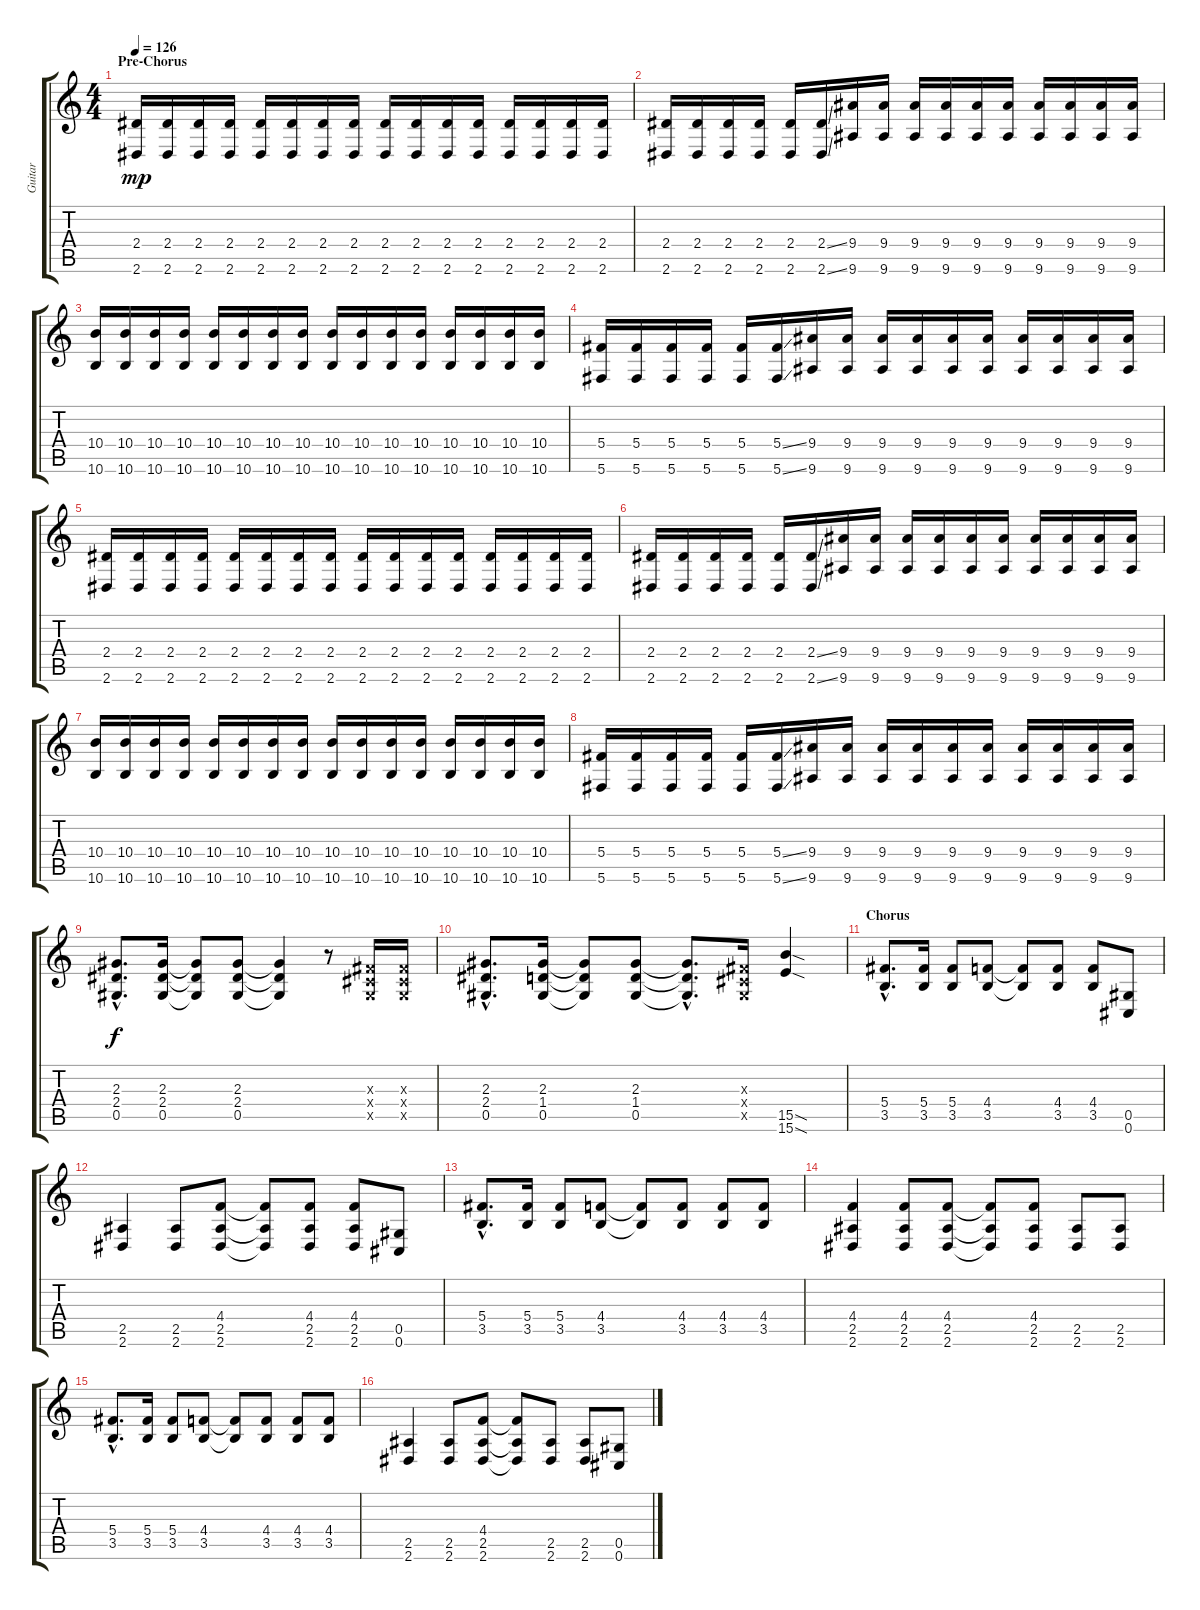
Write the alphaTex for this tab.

\track ("Guitar" "Guitar") {instrument distortionguitar}
\staff {score tabs}
\tuning (Eb4 Bb3 Gb3 Db3 Ab2 Db2) {hide}
\ts (4 4)
\section ("" "Pre-Chorus")
\tempo 126
\clef g2
\ks c
(2.4 2.6).16{dy mp} (2.4 2.6).16 (2.4 2.6).16 (2.4 2.6).16 (2.4 2.6).16 (2.4 2.6).16 (2.4 2.6).16 (2.4 2.6).16 (2.4 2.6).16 (2.4 2.6).16 (2.4 2.6).16 (2.4 2.6).16 (2.4 2.6).16 (2.4 2.6).16 (2.4 2.6).16 (2.4 2.6).16 |
(2.4 2.6).16 (2.4 2.6).16 (2.4 2.6).16 (2.4 2.6).16 (2.4 2.6).16 (2.4{ss} 2.6{ss}).16 (9.4 9.6).16 (9.4 9.6).16 (9.4 9.6).16 (9.4 9.6).16 (9.4 9.6).16 (9.4 9.6).16 (9.4 9.6).16 (9.4 9.6).16 (9.4 9.6).16 (9.4 9.6).16 |
(10.4 10.6).16 (10.4 10.6).16 (10.4 10.6).16 (10.4 10.6).16 (10.4 10.6).16 (10.4 10.6).16 (10.4 10.6).16 (10.4 10.6).16 (10.4 10.6).16 (10.4 10.6).16 (10.4 10.6).16 (10.4 10.6).16 (10.4 10.6).16 (10.4 10.6).16 (10.4 10.6).16 (10.4 10.6).16 |
(5.4 5.6).16 (5.4 5.6).16 (5.4 5.6).16 (5.4 5.6).16 (5.4 5.6).16 (5.4{ss} 5.6{ss}).16 (9.4 9.6).16 (9.4 9.6).16 (9.4 9.6).16 (9.4 9.6).16 (9.4 9.6).16 (9.4 9.6).16 (9.4 9.6).16 (9.4 9.6).16 (9.4 9.6).16 (9.4 9.6).16 |
(2.4 2.6).16 (2.4 2.6).16 (2.4 2.6).16 (2.4 2.6).16 (2.4 2.6).16 (2.4 2.6).16 (2.4 2.6).16 (2.4 2.6).16 (2.4 2.6).16 (2.4 2.6).16 (2.4 2.6).16 (2.4 2.6).16 (2.4 2.6).16 (2.4 2.6).16 (2.4 2.6).16 (2.4 2.6).16 |
(2.4 2.6).16 (2.4 2.6).16 (2.4 2.6).16 (2.4 2.6).16 (2.4 2.6).16 (2.4{ss} 2.6{ss}).16 (9.4 9.6).16 (9.4 9.6).16 (9.4 9.6).16 (9.4 9.6).16 (9.4 9.6).16 (9.4 9.6).16 (9.4 9.6).16 (9.4 9.6).16 (9.4 9.6).16 (9.4 9.6).16 |
(10.4 10.6).16 (10.4 10.6).16 (10.4 10.6).16 (10.4 10.6).16 (10.4 10.6).16 (10.4 10.6).16 (10.4 10.6).16 (10.4 10.6).16 (10.4 10.6).16 (10.4 10.6).16 (10.4 10.6).16 (10.4 10.6).16 (10.4 10.6).16 (10.4 10.6).16 (10.4 10.6).16 (10.4 10.6).16 |
(5.4 5.6).16 (5.4 5.6).16 (5.4 5.6).16 (5.4 5.6).16 (5.4 5.6).16 (5.4{ss} 5.6{ss}).16 (9.4 9.6).16 (9.4 9.6).16 (9.4 9.6).16 (9.4 9.6).16 (9.4 9.6).16 (9.4 9.6).16 (9.4 9.6).16 (9.4 9.6).16 (9.4 9.6).16 (9.4 9.6).16 |
(2.3{hac} 2.4{hac} 0.5{hac}).8{d dy f} (2.3 2.4 0.5).16 (2.3{t} 2.4{t} 0.5{t}).8 (2.3 2.4 0.5).8 (2.3{t} 2.4{t} 0.5{t}).4 r.8 (0.3{x} 0.4{x} 0.5{x}).16 (0.3{x} 0.4{x} 0.5{x}).16 |
(2.3{hac} 2.4{hac} 0.5{hac}).8{d} (2.3 1.4 0.5).16 (2.3{t} 1.4{t} 0.5{t}).8 (2.3 1.4 0.5).8 (2.3{hac t} 1.4{hac t} 0.5{hac t}).8{d} (0.3{x} 0.4{x} 0.5{x}).16 (15.5{sod} 15.6{sod}).4 |
\section ("" "Chorus")
(5.4{hac} 3.5{hac}).8{d} (5.4 3.5).16 (5.4 3.5).8 (4.4 3.5).8 (4.4{t} 3.5{t}).8 (4.4 3.5).8 (4.4 3.5).8 (0.5 0.6).8 |
(2.5 2.6).4 (2.5 2.6).8 (4.4 2.5 2.6).8 (4.4{t} 2.5{t} 2.6{t}).8 (4.4 2.5 2.6).8 (4.4 2.5 2.6).8 (0.5 0.6).8 |
(5.4{hac} 3.5{hac}).8{d} (5.4 3.5).16 (5.4 3.5).8 (4.4 3.5).8 (4.4{t} 3.5{t}).8 (4.4 3.5).8 (4.4 3.5).8 (4.4 3.5).8 |
(4.4 2.5 2.6).4 (4.4 2.5 2.6).8 (4.4 2.5 2.6).8 (4.4{t} 2.5{t} 2.6{t}).8 (4.4 2.5 2.6).8 (2.5 2.6).8 (2.5 2.6).8 |
(5.4{hac} 3.5{hac}).8{d} (5.4 3.5).16 (5.4 3.5).8 (4.4 3.5).8 (4.4{t} 3.5{t}).8 (4.4 3.5).8 (4.4 3.5).8 (4.4 3.5).8 |
(2.5 2.6).4 (2.5 2.6).8 (4.4 2.5 2.6).8 (4.4{t} 2.5{t} 2.6{t}).8 (2.5 2.6).8 (2.5 2.6).8 (0.5 0.6).8
